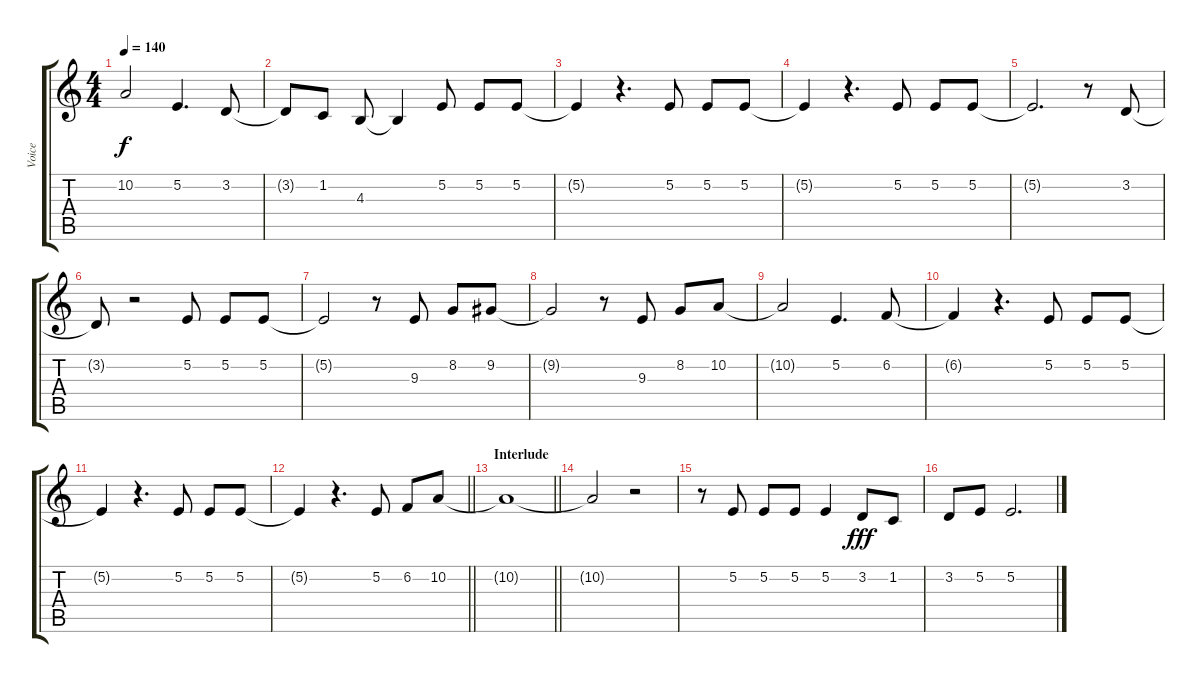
\track ("Voice" "Voice") {instrument violin}
\staff {score tabs}
\tuning (E4 B3 G3 D3 A2 E2) {hide}
\ts (4 4)
\tempo 140
\clef g2
\ks c
10.2{t}.2{dy f} 5.2.4{d} 3.2.8 |
3.2{t}.8 1.2.8 4.3.8 4.3{t}.4 5.2.8 5.2.8 5.2.8 |
5.2{t}.4 r.4{d} 5.2.8 5.2.8 5.2.8 |
5.2{t}.4 r.4{d} 5.2.8 5.2.8 5.2.8 |
5.2{t}.2{d} r.8 3.2.8 |
3.2{t}.8 r.2 5.2.8 5.2.8 5.2.8 |
5.2{t}.2 r.8 9.3.8 8.2.8 9.2.8 |
9.2{t}.2 r.8 9.3.8 8.2.8 10.2.8 |
10.2{t}.2 5.2.4{d} 6.2.8 |
6.2{t}.4 r.4{d} 5.2.8 5.2.8 5.2.8 |
5.2{t}.4 r.4{d} 5.2.8 5.2.8 5.2.8 |
\barLineRight lightlight
5.2{t}.4 r.4{d} 5.2.8 6.2.8 10.2.8 |
\section ("" "Interlude")
\barLineRight lightlight
10.2{t}.1 |
10.2{t}.2 r.2 |
r.8 5.2.8 5.2.8 5.2.8 5.2.4 3.2.8{dy fff} 1.2.8 |
3.2.8 5.2.8 5.2.2{d}
